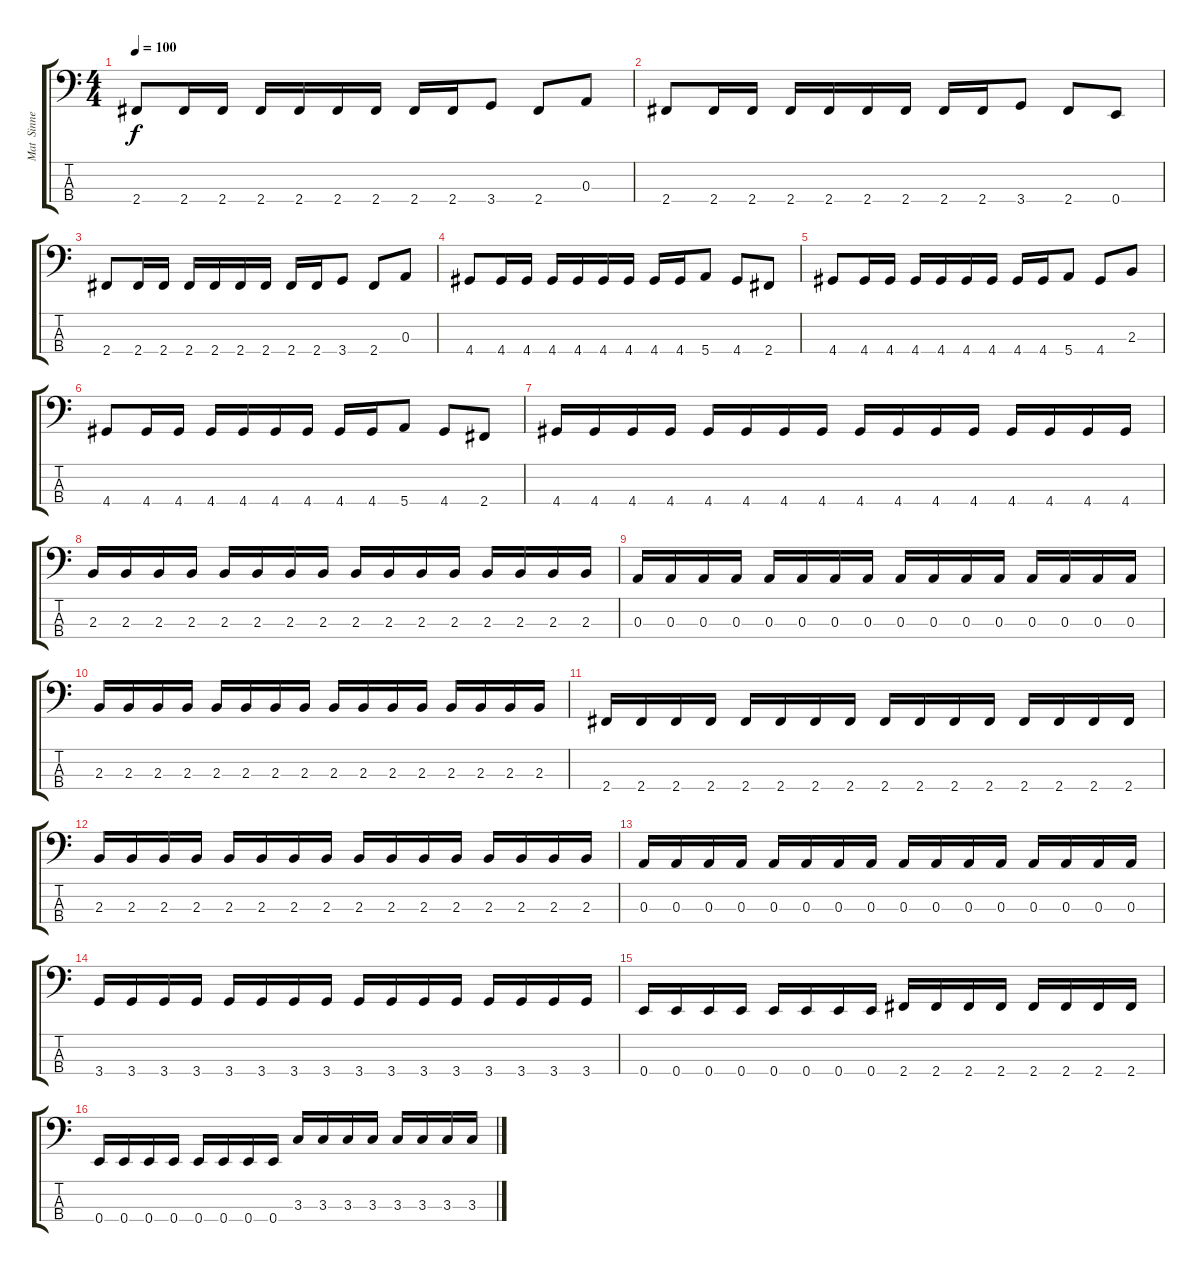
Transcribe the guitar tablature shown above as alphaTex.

\track ("Mat  Sinner" "Mat  Sinne") {instrument electricbassfinger}
\staff {score tabs}
\tuning (G2 D2 A1 E1) {hide}
\ts (4 4)
\tempo 100
\clef f4
\ks c
2.4.8{dy f} 2.4.16 2.4.16 2.4.16 2.4.16 2.4.16 2.4.16 2.4.16 2.4.16 3.4.8 2.4.8 0.3.8 |
2.4.8 2.4.16 2.4.16 2.4.16 2.4.16 2.4.16 2.4.16 2.4.16 2.4.16 3.4.8 2.4.8 0.4.8 |
2.4.8 2.4.16 2.4.16 2.4.16 2.4.16 2.4.16 2.4.16 2.4.16 2.4.16 3.4.8 2.4.8 0.3.8 |
4.4.8 4.4.16 4.4.16 4.4.16 4.4.16 4.4.16 4.4.16 4.4.16 4.4.16 5.4.8 4.4.8 2.4.8 |
4.4.8 4.4.16 4.4.16 4.4.16 4.4.16 4.4.16 4.4.16 4.4.16 4.4.16 5.4.8 4.4.8 2.3.8 |
4.4.8 4.4.16 4.4.16 4.4.16 4.4.16 4.4.16 4.4.16 4.4.16 4.4.16 5.4.8 4.4.8 2.4.8 |
4.4.16 4.4.16 4.4.16 4.4.16 4.4.16 4.4.16 4.4.16 4.4.16 4.4.16 4.4.16 4.4.16 4.4.16 4.4.16 4.4.16 4.4.16 4.4.16 |
2.3.16 2.3.16 2.3.16 2.3.16 2.3.16 2.3.16 2.3.16 2.3.16 2.3.16 2.3.16 2.3.16 2.3.16 2.3.16 2.3.16 2.3.16 2.3.16 |
0.3.16 0.3.16 0.3.16 0.3.16 0.3.16 0.3.16 0.3.16 0.3.16 0.3.16 0.3.16 0.3.16 0.3.16 0.3.16 0.3.16 0.3.16 0.3.16 |
2.3.16 2.3.16 2.3.16 2.3.16 2.3.16 2.3.16 2.3.16 2.3.16 2.3.16 2.3.16 2.3.16 2.3.16 2.3.16 2.3.16 2.3.16 2.3.16 |
2.4.16 2.4.16 2.4.16 2.4.16 2.4.16 2.4.16 2.4.16 2.4.16 2.4.16 2.4.16 2.4.16 2.4.16 2.4.16 2.4.16 2.4.16 2.4.16 |
2.3.16 2.3.16 2.3.16 2.3.16 2.3.16 2.3.16 2.3.16 2.3.16 2.3.16 2.3.16 2.3.16 2.3.16 2.3.16 2.3.16 2.3.16 2.3.16 |
0.3.16 0.3.16 0.3.16 0.3.16 0.3.16 0.3.16 0.3.16 0.3.16 0.3.16 0.3.16 0.3.16 0.3.16 0.3.16 0.3.16 0.3.16 0.3.16 |
3.4.16 3.4.16 3.4.16 3.4.16 3.4.16 3.4.16 3.4.16 3.4.16 3.4.16 3.4.16 3.4.16 3.4.16 3.4.16 3.4.16 3.4.16 3.4.16 |
0.4.16 0.4.16 0.4.16 0.4.16 0.4.16 0.4.16 0.4.16 0.4.16 2.4.16 2.4.16 2.4.16 2.4.16 2.4.16 2.4.16 2.4.16 2.4.16 |
0.4.16 0.4.16 0.4.16 0.4.16 0.4.16 0.4.16 0.4.16 0.4.16 3.3.16 3.3.16 3.3.16 3.3.16 3.3.16 3.3.16 3.3.16 3.3.16
